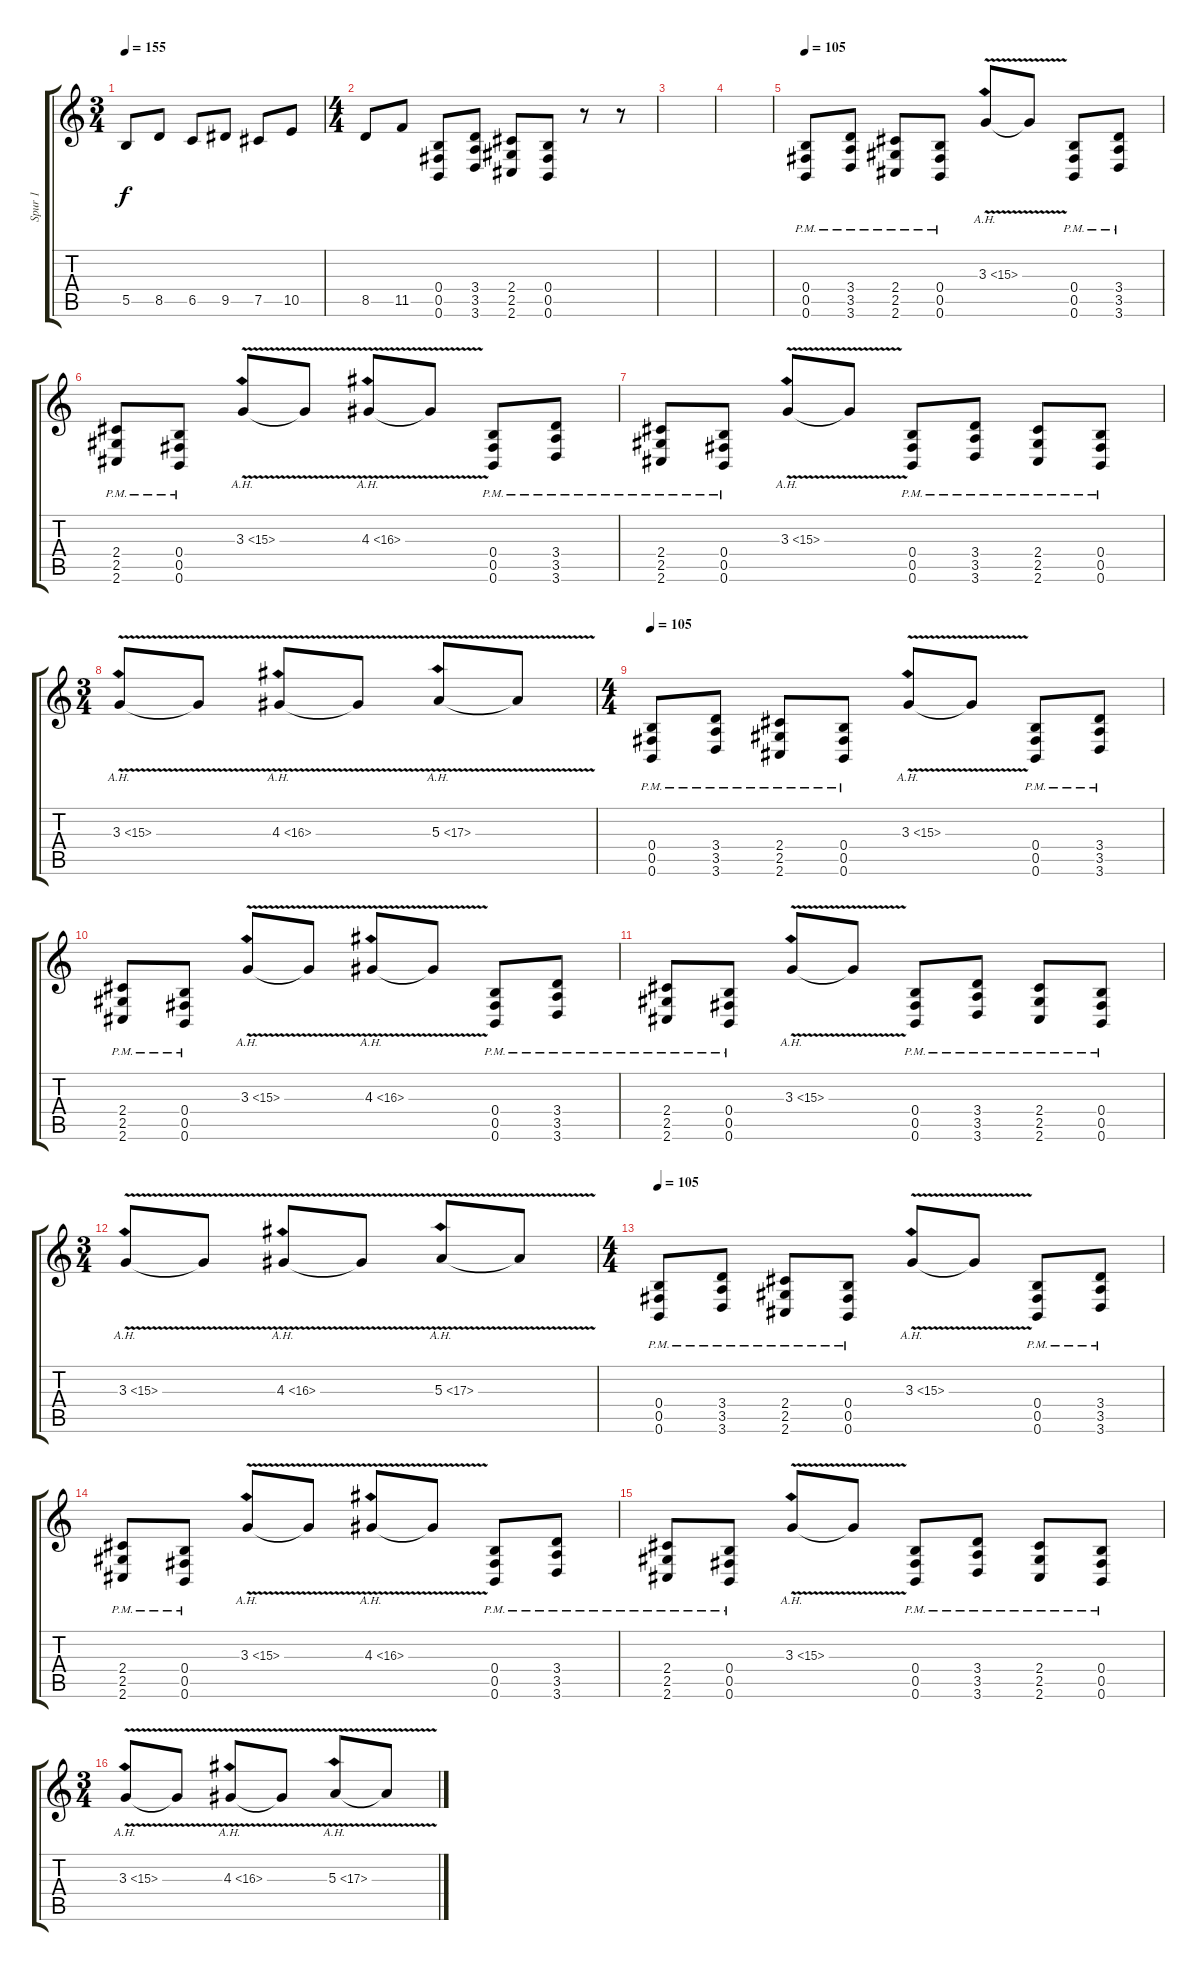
\track ("Spur 1" "Spur 1") {instrument distortionguitar}
\staff {score tabs}
\tuning (Db4 Ab3 E3 B2 Gb2 B1) {hide}
\ts (3 4)
\tempo 155
\clef g2
\ks c
5.5.8{dy f} 8.5.8 6.5.8 9.5.8 7.5.8 10.5.8 |
\ts (4 4)
8.5.8 11.5.8 (0.4 0.5 0.6).8 (3.4 3.5 3.6).8 (2.4 2.5 2.6).8 (0.4 0.5 0.6).8 r.8 r.8 |
|
|
\tempo 105
(0.4{pm} 0.5{pm} 0.6{pm}).8{instrument overdrivenguitar} (3.4{pm} 3.5{pm} 3.6{pm}).8 (2.4{pm} 2.5{pm} 2.6{pm}).8 (0.4{pm} 0.5{pm} 0.6{pm}).8 3.3{ah 12 v}.8{instrument guitarharmonics} 3.3{t}.8 (0.4{pm} 0.5{pm} 0.6{pm}).8{instrument overdrivenguitar} (3.4{pm} 3.5{pm} 3.6{pm}).8 |
(2.4{pm} 2.5{pm} 2.6{pm}).8 (0.4{pm} 0.5{pm} 0.6{pm}).8 3.3{ah 12 v}.8{instrument guitarharmonics} 3.3{t}.8 4.3{ah 12 v}.8 4.3{t}.8 (0.4{pm} 0.5{pm} 0.6{pm}).8{instrument overdrivenguitar} (3.4{pm} 3.5{pm} 3.6{pm}).8 |
(2.4{pm} 2.5{pm} 2.6{pm}).8 (0.4{pm} 0.5{pm} 0.6{pm}).8 3.3{ah 12 v}.8{instrument guitarharmonics} 3.3{t}.8 (0.4{pm} 0.5{pm} 0.6{pm}).8{instrument overdrivenguitar} (3.4{pm} 3.5{pm} 3.6{pm}).8 (2.4{pm} 2.5{pm} 2.6{pm}).8 (0.4{pm} 0.5{pm} 0.6{pm}).8 |
\ts (3 4)
3.3{ah 12 v}.8{instrument guitarharmonics} 3.3{t}.8 4.3{ah 12 v}.8 4.3{t}.8 5.3{ah 12 v}.8 5.3{t}.8 |
\ts (4 4)
\tempo 105
(0.4{pm} 0.5{pm} 0.6{pm}).8{instrument overdrivenguitar} (3.4{pm} 3.5{pm} 3.6{pm}).8 (2.4{pm} 2.5{pm} 2.6{pm}).8 (0.4{pm} 0.5{pm} 0.6{pm}).8 3.3{ah 12 v}.8{instrument guitarharmonics} 3.3{t}.8 (0.4{pm} 0.5{pm} 0.6{pm}).8{instrument overdrivenguitar} (3.4{pm} 3.5{pm} 3.6{pm}).8 |
(2.4{pm} 2.5{pm} 2.6{pm}).8 (0.4{pm} 0.5{pm} 0.6{pm}).8 3.3{ah 12 v}.8{instrument guitarharmonics} 3.3{t}.8 4.3{ah 12 v}.8 4.3{t}.8 (0.4{pm} 0.5{pm} 0.6{pm}).8{instrument overdrivenguitar} (3.4{pm} 3.5{pm} 3.6{pm}).8 |
(2.4{pm} 2.5{pm} 2.6{pm}).8 (0.4{pm} 0.5{pm} 0.6{pm}).8 3.3{ah 12 v}.8{instrument guitarharmonics} 3.3{t}.8 (0.4{pm} 0.5{pm} 0.6{pm}).8{instrument overdrivenguitar} (3.4{pm} 3.5{pm} 3.6{pm}).8 (2.4{pm} 2.5{pm} 2.6{pm}).8 (0.4{pm} 0.5{pm} 0.6{pm}).8 |
\ts (3 4)
3.3{ah 12 v}.8{instrument guitarharmonics} 3.3{t}.8 4.3{ah 12 v}.8 4.3{t}.8 5.3{ah 12 v}.8 5.3{t}.8 |
\ts (4 4)
\tempo 105
(0.4{pm} 0.5{pm} 0.6{pm}).8{instrument overdrivenguitar} (3.4{pm} 3.5{pm} 3.6{pm}).8 (2.4{pm} 2.5{pm} 2.6{pm}).8 (0.4{pm} 0.5{pm} 0.6{pm}).8 3.3{ah 12 v}.8{instrument guitarharmonics} 3.3{t}.8 (0.4{pm} 0.5{pm} 0.6{pm}).8{instrument overdrivenguitar} (3.4{pm} 3.5{pm} 3.6{pm}).8 |
(2.4{pm} 2.5{pm} 2.6{pm}).8 (0.4{pm} 0.5{pm} 0.6{pm}).8 3.3{ah 12 v}.8{instrument guitarharmonics} 3.3{t}.8 4.3{ah 12 v}.8 4.3{t}.8 (0.4{pm} 0.5{pm} 0.6{pm}).8{instrument overdrivenguitar} (3.4{pm} 3.5{pm} 3.6{pm}).8 |
(2.4{pm} 2.5{pm} 2.6{pm}).8 (0.4{pm} 0.5{pm} 0.6{pm}).8 3.3{ah 12 v}.8{instrument guitarharmonics} 3.3{t}.8 (0.4{pm} 0.5{pm} 0.6{pm}).8{instrument overdrivenguitar} (3.4{pm} 3.5{pm} 3.6{pm}).8 (2.4{pm} 2.5{pm} 2.6{pm}).8 (0.4{pm} 0.5{pm} 0.6{pm}).8 |
\ts (3 4)
3.3{ah 12 v}.8{instrument guitarharmonics} 3.3{t}.8 4.3{ah 12 v}.8 4.3{t}.8 5.3{ah 12 v}.8 5.3{t}.8
